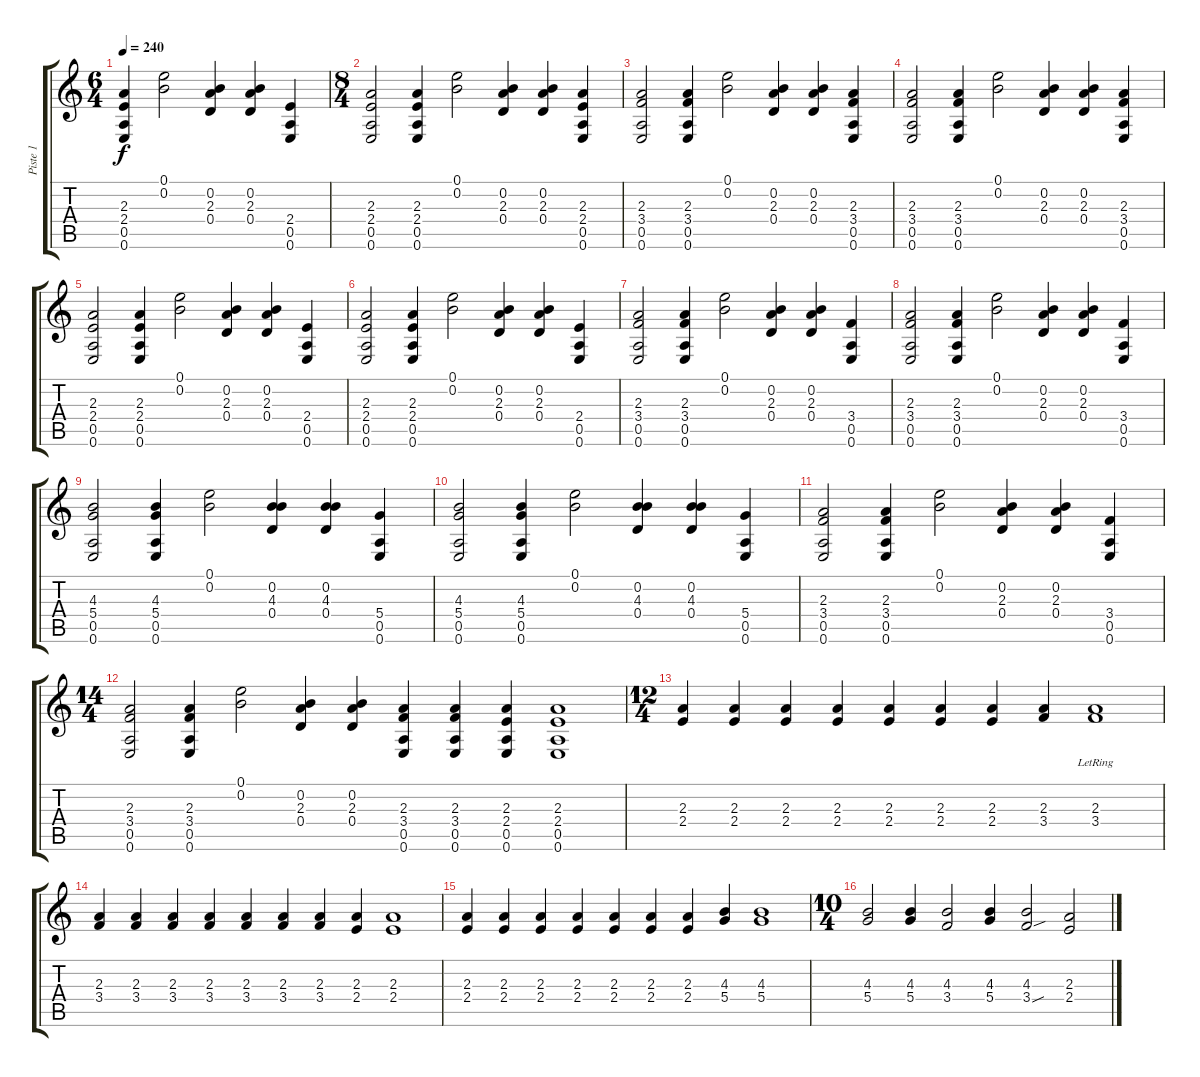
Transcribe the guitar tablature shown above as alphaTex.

\track ("Piste 1" "Piste 1") {instrument acousticguitarsteel}
\staff {score tabs}
\tuning (E4 B3 G3 D3 A2 E2) {hide}
\ts (6 4)
\tempo 240
\clef g2
\ks c
(2.3 2.4 0.5 0.6).4{dy f} (0.1 0.2).2 (0.2 2.3 0.4).4 (0.2 2.3 0.4).4 (2.4 0.5 0.6).4 |
\ts (8 4)
(2.3 2.4 0.5 0.6).2 (2.3 2.4 0.5 0.6).4 (0.1 0.2).2 (0.2 2.3 0.4).4 (0.2 2.3 0.4).4 (2.3 2.4 0.5 0.6).4 |
(2.3 3.4 0.5 0.6).2 (2.3 3.4 0.5 0.6).4 (0.1 0.2).2 (0.2 2.3 0.4).4 (0.2 2.3 0.4).4 (2.3 3.4 0.5 0.6).4 |
(2.3 3.4 0.5 0.6).2 (2.3 3.4 0.5 0.6).4 (0.1 0.2).2 (0.2 2.3 0.4).4 (0.2 2.3 0.4).4 (2.3 3.4 0.5 0.6).4 |
(2.3 2.4 0.5 0.6).2 (2.3 2.4 0.5 0.6).4 (0.1 0.2).2 (0.2 2.3 0.4).4 (0.2 2.3 0.4).4 (2.4 0.5 0.6).4 |
(2.3 2.4 0.5 0.6).2 (2.3 2.4 0.5 0.6).4 (0.1 0.2).2 (0.2 2.3 0.4).4 (0.2 2.3 0.4).4 (2.4 0.5 0.6).4 |
(2.3 3.4 0.5 0.6).2 (2.3 3.4 0.5 0.6).4 (0.1 0.2).2 (0.2 2.3 0.4).4 (0.2 2.3 0.4).4 (3.4 0.5 0.6).4 |
(2.3 3.4 0.5 0.6).2 (2.3 3.4 0.5 0.6).4 (0.1 0.2).2 (0.2 2.3 0.4).4 (0.2 2.3 0.4).4 (3.4 0.5 0.6).4 |
(4.3 5.4 0.5 0.6).2 (4.3 5.4 0.5 0.6).4 (0.1 0.2).2 (0.2 4.3 0.4).4 (0.2 4.3 0.4).4 (5.4 0.5 0.6).4 |
(4.3 5.4 0.5 0.6).2 (4.3 5.4 0.5 0.6).4 (0.1 0.2).2 (0.2 4.3 0.4).4 (0.2 4.3 0.4).4 (5.4 0.5 0.6).4 |
(2.3 3.4 0.5 0.6).2 (2.3 3.4 0.5 0.6).4 (0.1 0.2).2 (0.2 2.3 0.4).4 (0.2 2.3 0.4).4 (3.4 0.5 0.6).4 |
\ts (14 4)
(2.3 3.4 0.5 0.6).2 (2.3 3.4 0.5 0.6).4 (0.1 0.2).2 (0.2 2.3 0.4).4 (0.2 2.3 0.4).4 (2.3 3.4 0.5 0.6).4 (2.3 3.4 0.5 0.6).4 (2.3 2.4 0.5 0.6).4 (2.3 2.4 0.5 0.6).1 |
\ts (12 4)
(2.3 2.4).4 (2.3 2.4).4 (2.3 2.4).4 (2.3 2.4).4 (2.3 2.4).4 (2.3 2.4).4 (2.3 2.4).4 (2.3 3.4).4 (2.3{lr} 3.4{lr}).1 |
(2.3 3.4).4 (2.3 3.4).4 (2.3 3.4).4 (2.3 3.4).4 (2.3 3.4).4 (2.3 3.4).4 (2.3 3.4).4 (2.3 2.4).4 (2.3 2.4).1 |
(2.3 2.4).4 (2.3 2.4).4 (2.3 2.4).4 (2.3 2.4).4 (2.3 2.4).4 (2.3 2.4).4 (2.3 2.4).4 (4.3 5.4).4 (4.3 5.4).1 |
\ts (10 4)
(4.3 5.4).2 (4.3 5.4).4 (4.3 3.4).2 (4.3 5.4).4 (4.3 3.4{sou}).2 (2.3 2.4).2
